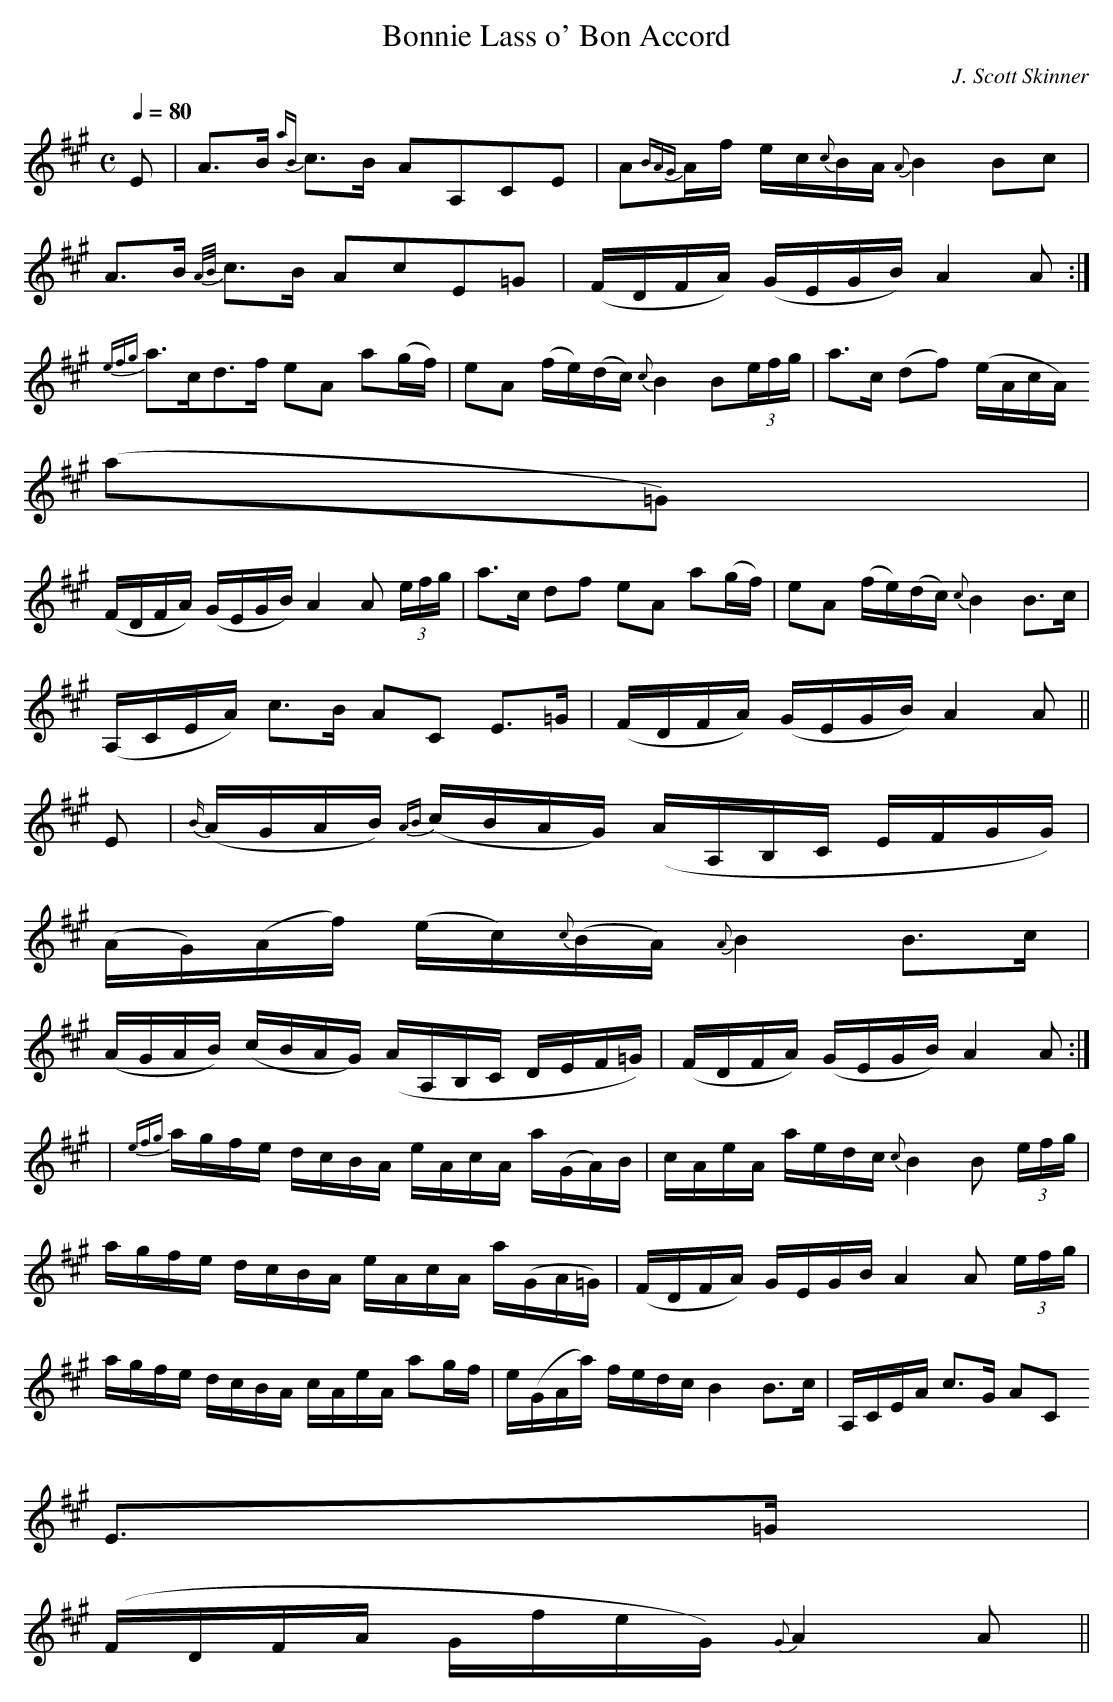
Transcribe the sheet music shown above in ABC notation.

X:1
T:Bonnie Lass o' Bon Accord
C:J. Scott Skinner
M:C
L:1/8
Q:1/4=80
K:A
E|A>B {aB}c>B AA,CE|A{BAG}A/f/ e/c/{c}B/A/ {A}B2 Bc|
A>B {A/B/}c>B AcE=G|(F/D/F/A/) (G/E/G/B/) A2 A:|
{efg}a>cd>f eA a(g/f/)|eA (f/e/)(d/c/) {c}B2 B(3e/f/g/|a>c (df) (e/A/c/A/)
(a=G)|
(F/D/F/A/) (G/E/G/B/) A2 A (3e/f/g/|a>c df eA a(g/f/)|eA (f/e/)(d/c/) {c}B2 B>c|
(A,/C/E/A/) c>B AC E>=G|(F/D/F/A/) (G/E/G/B/) A2 A||
E|{B/}(A/G/A/B/) {AB}(c/B/A/G/) (A/A,/B,/C/ E/F/G/G/)|
(A/G/)(A/f/) (e/c/){c}(B/A/) {A}B2 B>c|
(A/G/A/B/) (c/B/A/G/) (A/A,/B,/C/ D/E/F/=G/)|(F/D/F/A/) (G/E/G/B/) A2 A:|
|{efg}a/g/f/e/ d/c/B/A/ e/A/c/A/ a/(G/A/)B/|c/A/e/A/ a/e/d/c/ {c}B2 B (3e/f/g/|
a/g/f/e/ d/c/B/A/ e/A/c/A/ a/(G/A/=G/)|(F/D/F/A/) G/E/G/B/ A2 A (3e/f/g/|
a/g/f/e/ d/c/B/A/ c/A/e/A/ ag/f/|e/(G/A/a/) f/e/d/c/ B2 B>c|A,/C/E/A/ c>G AC
E>=G|
(F/D/F/A/ G/f/e/G/) {G}A2A||
